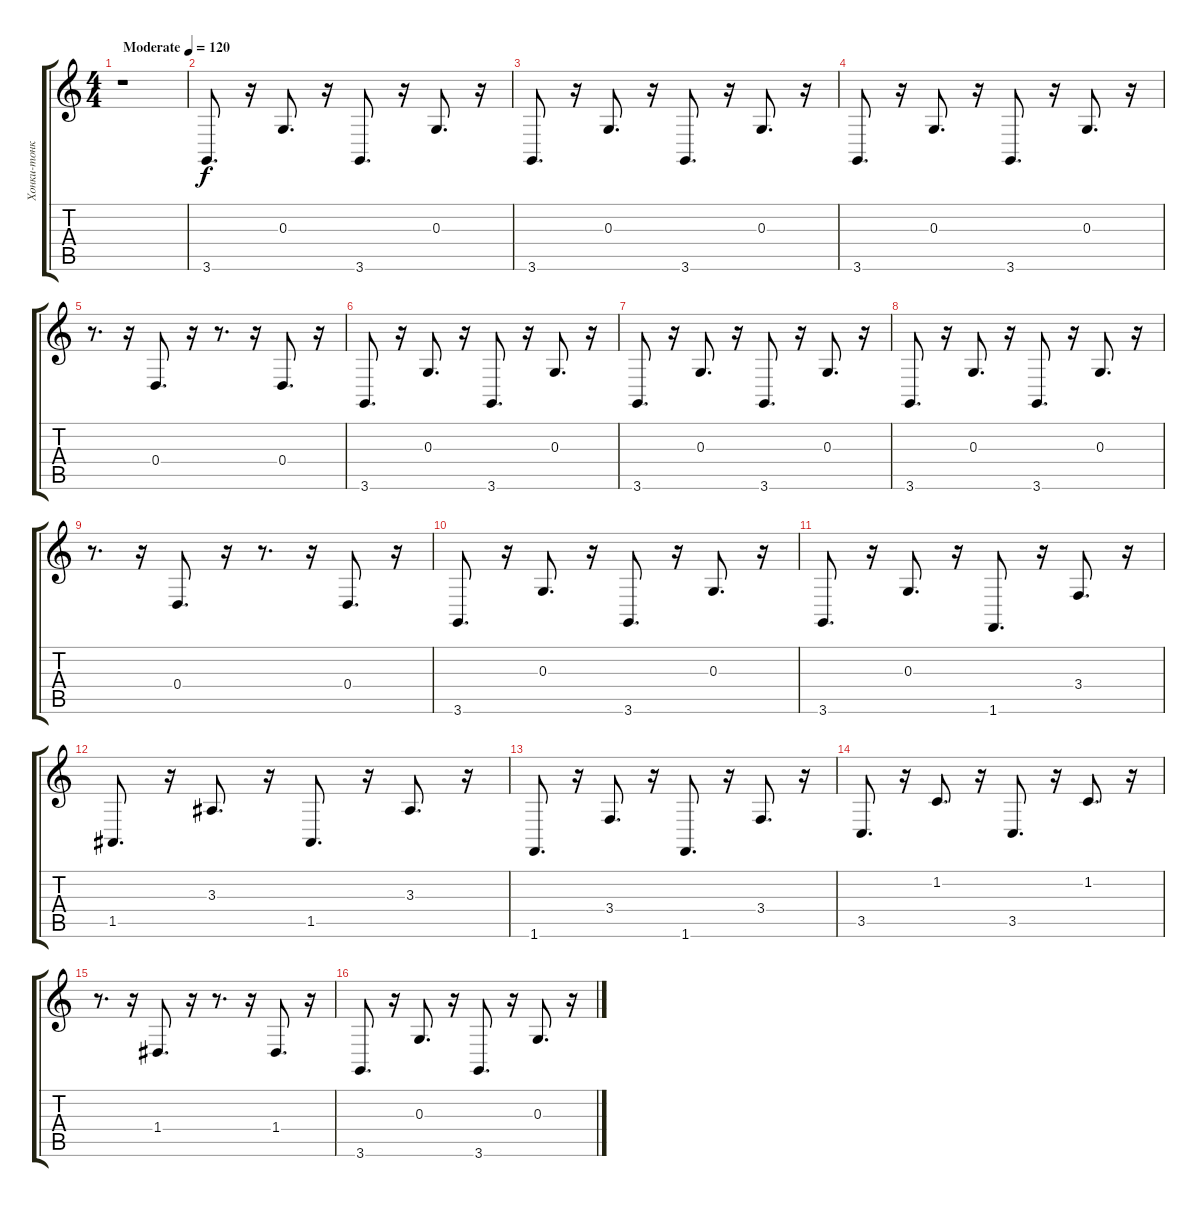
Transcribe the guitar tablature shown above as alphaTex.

\track ("Хонки-тонк Фортепиано" "Хонки-тонк") {instrument honkytonkpiano}
\staff {score tabs}
\tuning (E4 B3 G3 D3 A2 E2) {hide}
\ts (4 4)
\tempo (120 "Moderate")
\clef g2
\ks c
r.1{dy f instrument honkytonkpiano} |
3.6.8{d} r.16 0.3.8{d} r.16 3.6.8{d} r.16 0.3.8{d} r.16 |
3.6.8{d} r.16 0.3.8{d} r.16 3.6.8{d} r.16 0.3.8{d} r.16 |
3.6.8{d} r.16 0.3.8{d} r.16 3.6.8{d} r.16 0.3.8{d} r.16 |
r.8{d} r.16 0.4.8{d} r.16 r.8{d} r.16 0.4.8{d} r.16 |
3.6.8{d} r.16 0.3.8{d} r.16 3.6.8{d} r.16 0.3.8{d} r.16 |
3.6.8{d} r.16 0.3.8{d} r.16 3.6.8{d} r.16 0.3.8{d} r.16 |
3.6.8{d} r.16 0.3.8{d} r.16 3.6.8{d} r.16 0.3.8{d} r.16 |
r.8{d} r.16 0.4.8{d} r.16 r.8{d} r.16 0.4.8{d} r.16 |
3.6.8{d} r.16 0.3.8{d} r.16 3.6.8{d} r.16 0.3.8{d} r.16 |
3.6.8{d} r.16 0.3.8{d} r.16 1.6.8{d} r.16 3.4.8{d} r.16 |
1.5.8{d} r.16 3.3.8{d} r.16 1.5.8{d} r.16 3.3.8{d} r.16 |
1.6.8{d} r.16 3.4.8{d} r.16 1.6.8{d} r.16 3.4.8{d} r.16 |
3.5.8{d} r.16 1.2.8{d} r.16 3.5.8{d} r.16 1.2.8{d} r.16 |
r.8{d} r.16 1.4.8{d} r.16 r.8{d} r.16 1.4.8{d} r.16 |
3.6.8{d} r.16 0.3.8{d} r.16 3.6.8{d} r.16 0.3.8{d} r.16
